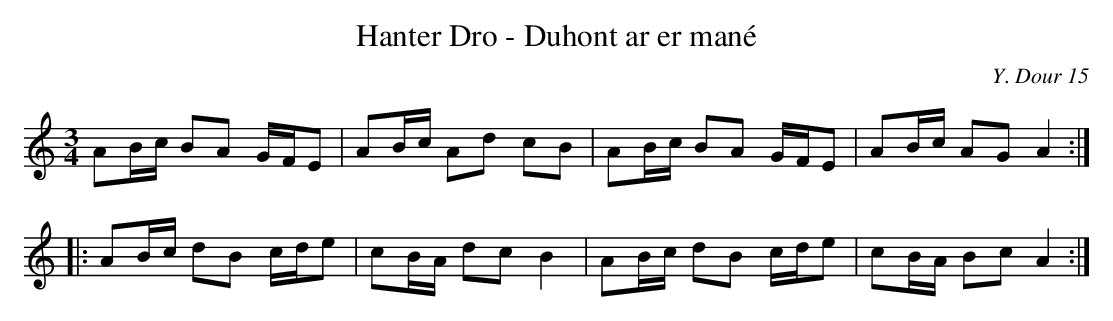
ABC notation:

X:1
T:Hanter Dro - Duhont ar er mané
C:Y. Dour 15
M:3/4
L:1/8
K:C
AB/c/ BA G/F/E|AB/c/ Ad cB|\
AB/c/ BA G/F/E|AB/c/ AG A2:|
|:AB/c/ dB c/d/e|cB/A/ dc B2|\
AB/c/ dB c/d/e|cB/A/ Bc A2:|
